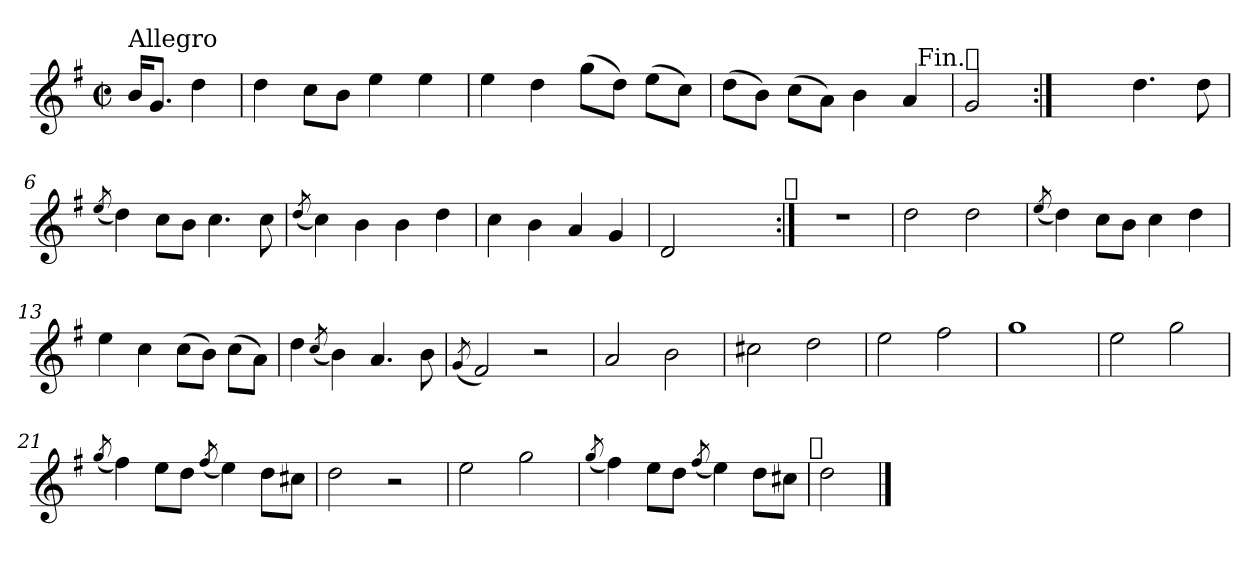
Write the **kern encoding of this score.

**kern
*part1
*staff1
*clefG2
*k[f#]
*G:
*M2/2
*met(c|)
=
!LO:TX:a:t=Allegro
16b/KL
8.g/J
4dd\
=1
4dd\
8cc\L
8b\J
4ee\
4ee\
=2
4ee\
4dd\
(>8gg\L
8dd\J)
(>8ee\L
8cc\J)
=3
(>8dd\L
8b\J)
(>8cc\L
8a\J)
4b\
4a/
=4
!LO:TX:a:t=𝄋
!LO:TX:a:rj:t=Fin.
2g/
=5:|!
2ryy
4.dd\
8dd\
!!LO:LB:g=z
=6
(<8qee/
4dd\)
8cc\L
8b\J
4.cc\
8cc\
=7
(<8qdd/
4cc\)
4b\
4b\
4dd\
=8
4cc\
4b\
4a/
4g/
=9
2d/
2ryy
!LO:TX:a:t=𝄋
=10:|!
1r
=11
2dd\
2dd\
!!LO:LB:g=z
=12
(<8qee/
4dd\)
8cc\L
8b\J
4cc\
4dd\
=13
4ee\
4cc\
(>8cc\L
8b\J)
(>8cc\L
8a\J)
=14
4dd\
(<8qcc/
4b\)
4.a/
8b\
=15
(<8qg/
2f#/)
2r
=16
2a/
2b\
=17
2cc#X\
2dd\
!!LO:LB:g=z
=18
2ee\
2ff#\
=19
1gg
=20
2ee\
2gg\
=21
(<8qgg/
4ff#\)
8ee\L
8dd\J
(<8qff#/
4ee\)
8dd\L
8cc#X\J
=22
2dd\
2r
=23
2ee\
2gg\
!!LO:LB:g=z
=24
(<8qgg/
4ff#\)
8ee\L
8dd\J
(<8qff#/
4ee\)
8dd\L
8cc#X\J
!LO:TX:a:t=𝄋
=25
2dd\
==
*-
